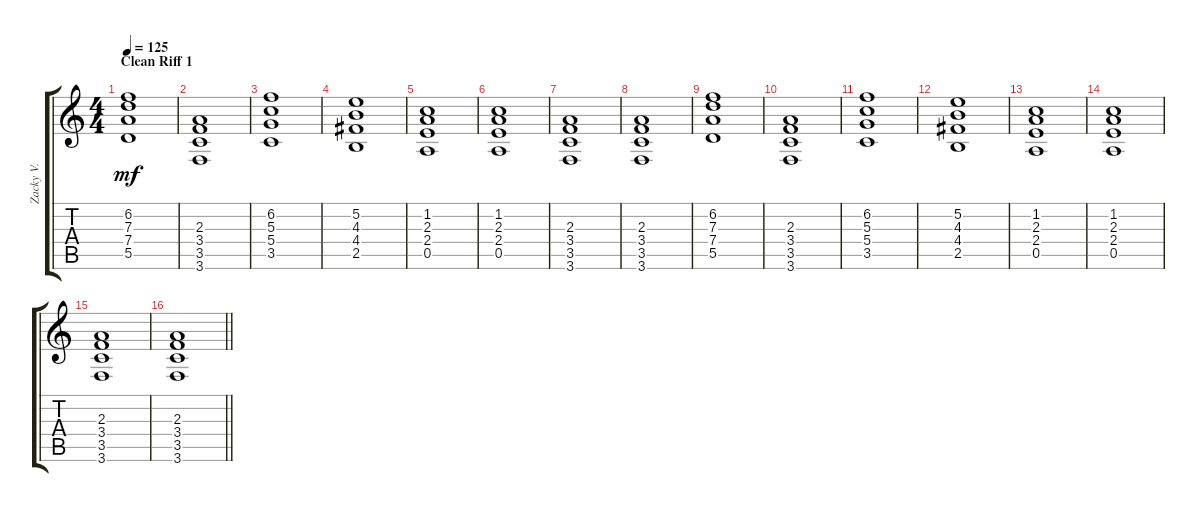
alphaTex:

\track ("Zacky V." "Zacky V.") {instrument distortionguitar}
\staff {score tabs}
\tuning (E4 B3 G3 D3 A2 D2) {hide}
\ts (4 4)
\section ("" "Clean Riff 1")
\tempo 125
\clef g2
\ks c
(6.2 7.3 7.4 5.5).1{dy mf} |
(2.3 3.4 3.5 3.6).1 |
(6.2 5.3 5.4 3.5).1 |
(5.2 4.3 4.4 2.5).1 |
(1.2 2.3 2.4 0.5).1 |
(1.2 2.3 2.4 0.5).1 |
(2.3 3.4 3.5 3.6).1 |
(2.3 3.4 3.5 3.6).1 |
(6.2 7.3 7.4 5.5).1 |
(2.3 3.4 3.5 3.6).1 |
(6.2 5.3 5.4 3.5).1 |
(5.2 4.3 4.4 2.5).1 |
(1.2 2.3 2.4 0.5).1 |
(1.2 2.3 2.4 0.5).1 |
(2.3 3.4 3.5 3.6).1 |
\barLineRight lightlight
(2.3 3.4 3.5 3.6).1
